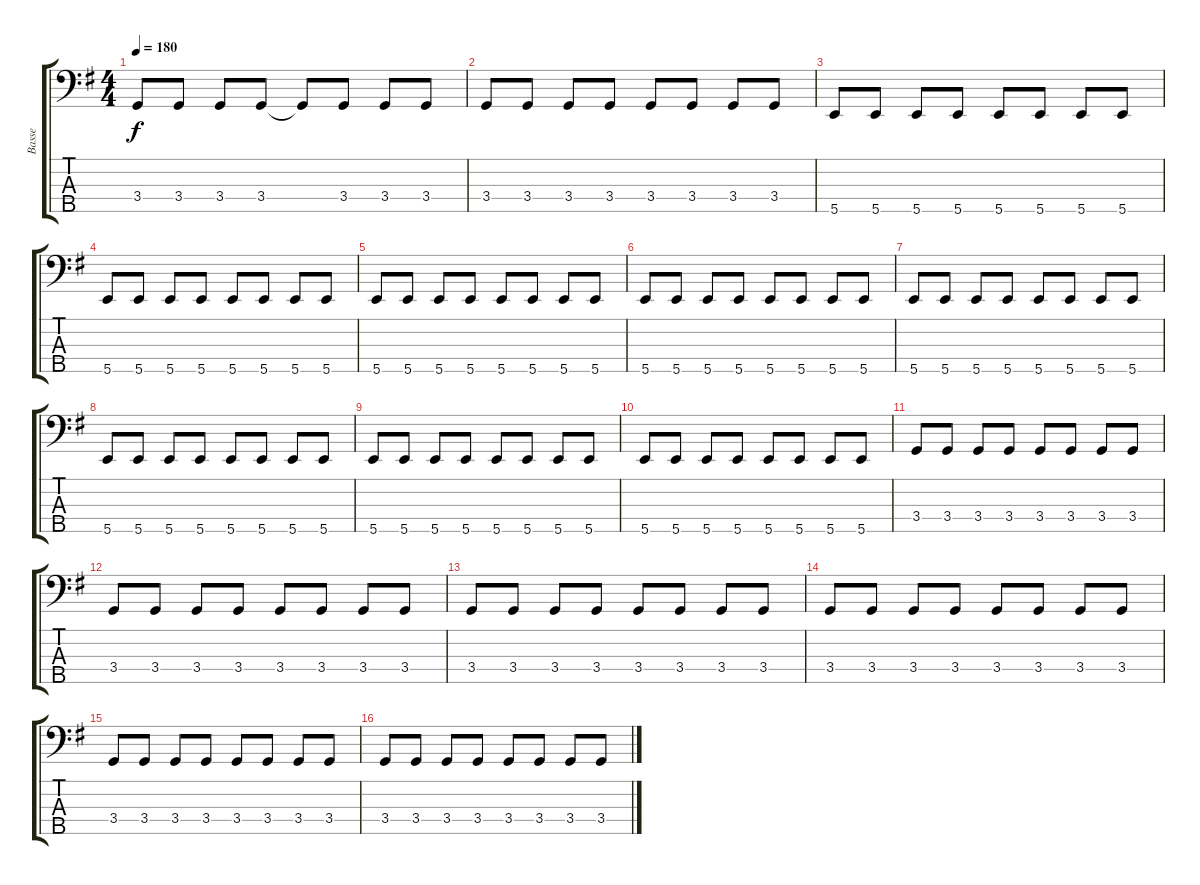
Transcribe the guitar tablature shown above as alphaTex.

\track ("Basse" "Basse") {instrument electricbasspick}
\staff {score tabs}
\tuning (G2 D2 A1 E1 B0) {hide}
\ts (4 4)
\tempo 180
\clef f4
\ks g
3.4.8{dy f} 3.4.8 3.4.8 3.4.8 3.4{t}.8 3.4.8 3.4.8 3.4.8 |
3.4.8 3.4.8 3.4.8 3.4.8 3.4.8 3.4.8 3.4.8 3.4.8 |
5.5.8 5.5.8 5.5.8 5.5.8 5.5.8 5.5.8 5.5.8 5.5.8 |
5.5.8 5.5.8 5.5.8 5.5.8 5.5.8 5.5.8 5.5.8 5.5.8 |
5.5.8 5.5.8 5.5.8 5.5.8 5.5.8 5.5.8 5.5.8 5.5.8 |
5.5.8 5.5.8 5.5.8 5.5.8 5.5.8 5.5.8 5.5.8 5.5.8 |
5.5.8 5.5.8 5.5.8 5.5.8 5.5.8 5.5.8 5.5.8 5.5.8 |
5.5.8 5.5.8 5.5.8 5.5.8 5.5.8 5.5.8 5.5.8 5.5.8 |
5.5.8 5.5.8 5.5.8 5.5.8 5.5.8 5.5.8 5.5.8 5.5.8 |
5.5.8 5.5.8 5.5.8 5.5.8 5.5.8 5.5.8 5.5.8 5.5.8 |
3.4.8 3.4.8 3.4.8 3.4.8 3.4.8 3.4.8 3.4.8 3.4.8 |
3.4.8 3.4.8 3.4.8 3.4.8 3.4.8 3.4.8 3.4.8 3.4.8 |
3.4.8 3.4.8 3.4.8 3.4.8 3.4.8 3.4.8 3.4.8 3.4.8 |
3.4.8 3.4.8 3.4.8 3.4.8 3.4.8 3.4.8 3.4.8 3.4.8 |
3.4.8 3.4.8 3.4.8 3.4.8 3.4.8 3.4.8 3.4.8 3.4.8 |
3.4.8 3.4.8 3.4.8 3.4.8 3.4.8 3.4.8 3.4.8 3.4.8
